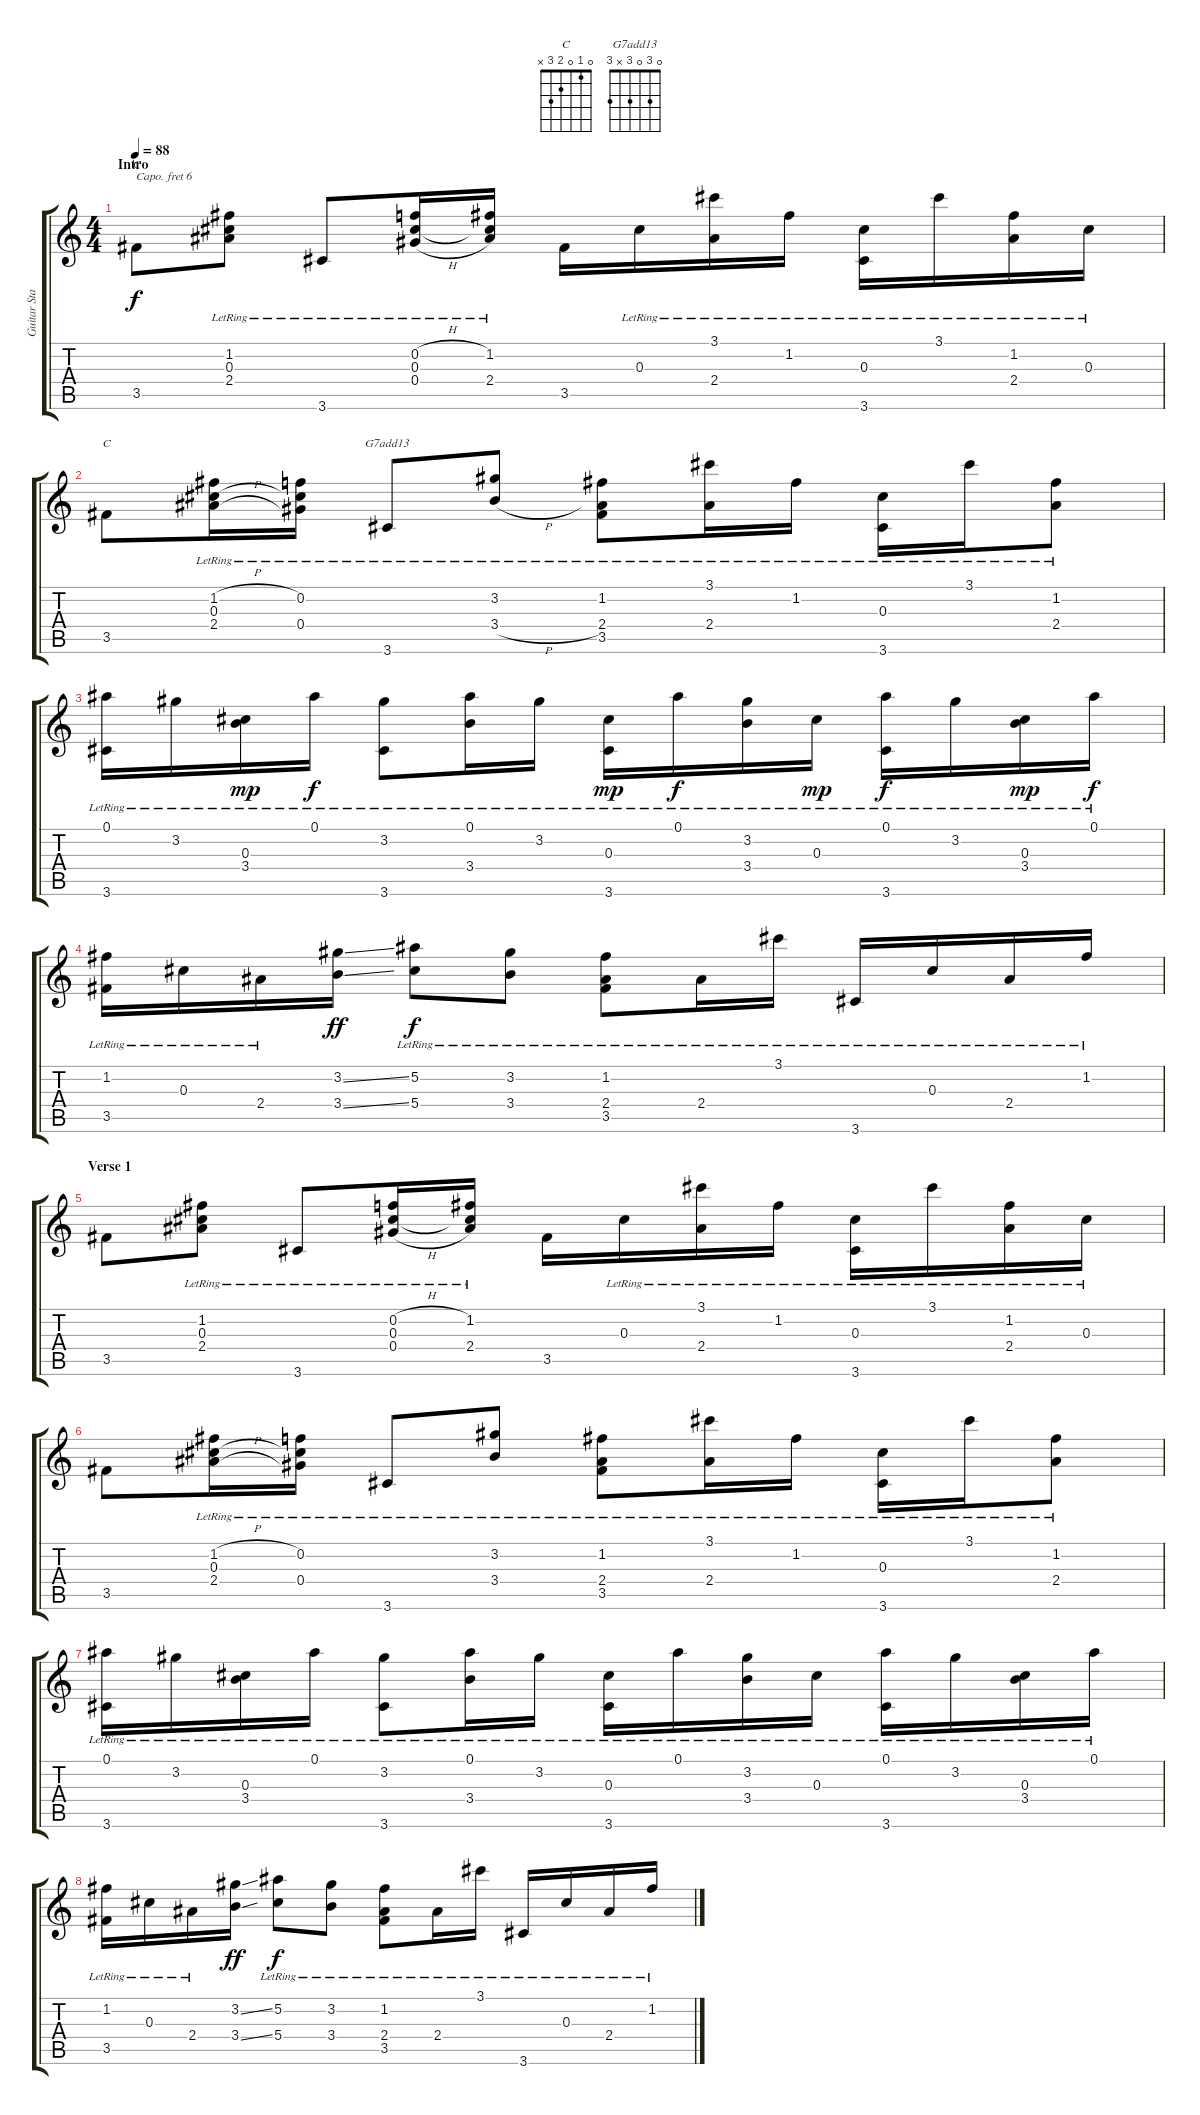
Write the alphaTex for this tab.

\track ("Guitar Standard tuning" "Guitar Sta") {instrument acousticguitarnylon}
\staff {score tabs}
\capo 6
\tuning (E4 B3 G3 D3 A2 E2) {hide}
\chord ("C" 3 1 0 2 3 x)
\chord ("C" 0 1 0 2 3 x)
\chord ("G7add13" 0 3 0 3 x 3)
\ts (4 4)
\section ("" "Intro")
\tempo 88
\clef g2
\ks c
3.5.8{ch "C" dy f instrument acousticguitarnylon} (1.2{lr} 0.3{lr} 2.4{lr}).8 3.6{lr}.8 (0.2{h} 0.3{lr} 0.4{h}).16 (1.2{lr} 0.3{t} 2.4{lr}).16 3.5.16 0.3{lr}.16 (3.1{lr} 2.4{lr}).16 1.2{lr}.16 (0.3{lr} 3.6{lr}).16 3.1{lr}.16 (1.2{lr} 2.4{lr}).16 0.3{lr}.16 |
3.5.8{ch "C"} (1.2{h} 0.3{lr} 2.4{h}).16 (0.2{lr} 0.3{t} 0.4{lr}).16 3.6{lr}.8{ch "G7add13"} (3.2{lr} 3.4{h}).8 (1.2{lr} 2.4{lr} 3.5).8 (3.1{lr} 2.4{lr}).16 1.2{lr}.16 (0.3{lr} 3.6{lr}).16 3.1{lr}.16 (1.2{lr} 2.4{lr}).8 |
(0.1{lr} 3.6{lr}).16 3.2{lr}.16 (0.3{lr} 3.4{lr}).16{dy mp} 0.1{lr}.16{dy f} (3.2{lr} 3.6{lr}).8 (0.1{lr} 3.4{lr}).16 3.2{lr}.16 (0.3{lr} 3.6{lr}).16{dy mp} 0.1{lr}.16{dy f} (3.2{lr} 3.4{lr}).16 0.3{lr}.16{dy mp} (0.1{lr} 3.6{lr}).16{dy f} 3.2{lr}.16 (0.3{lr} 3.4{lr}).16{dy mp} 0.1{lr}.16{dy f} |
(1.2{lr} 3.5).16 0.3{lr}.16 2.4{lr}.16 (3.2{ss} 3.4{ss}).16{dy ff} (5.2{lr} 5.4{lr}).8{dy f} (3.2{lr} 3.4{lr}).8 (1.2{lr} 2.4{lr} 3.5).8 2.4{lr}.16 3.1{lr}.16 3.6{lr}.16 0.3{lr}.16 2.4{lr}.16 1.2{lr}.16 |
\section ("" "Verse 1")
3.5.8 (1.2{lr} 0.3{lr} 2.4{lr}).8 3.6{lr}.8 (0.2{h} 0.3{lr} 0.4{h}).16 (1.2{lr} 0.3{t} 2.4{lr}).16 3.5.16 0.3{lr}.16 (3.1{lr} 2.4{lr}).16 1.2{lr}.16 (0.3{lr} 3.6{lr}).16 3.1{lr}.16 (1.2{lr} 2.4{lr}).16 0.3{lr}.16 |
3.5.8 (1.2{h} 0.3{lr} 2.4{h}).16 (0.2{lr} 0.3{t} 0.4{lr}).16 3.6{lr}.8 (3.2{lr} 3.4{lr}).8 (1.2{lr} 2.4{lr} 3.5).8 (3.1{lr} 2.4{lr}).16 1.2{lr}.16 (0.3{lr} 3.6{lr}).16 3.1{lr}.16 (1.2{lr} 2.4{lr}).8 |
(0.1{lr} 3.6{lr}).16 3.2{lr}.16 (0.3{lr} 3.4{lr}).16 0.1{lr}.16 (3.2{lr} 3.6{lr}).8 (0.1{lr} 3.4{lr}).16 3.2{lr}.16 (0.3{lr} 3.6{lr}).16 0.1{lr}.16 (3.2{lr} 3.4{lr}).16 0.3{lr}.16 (0.1{lr} 3.6{lr}).16 3.2{lr}.16 (0.3{lr} 3.4{lr}).16 0.1{lr}.16 |
(1.2{lr} 3.5).16 0.3{lr}.16 2.4{lr}.16 (3.2{ss} 3.4{ss}).16{dy ff} (5.2{lr} 5.4{lr}).8{dy f} (3.2{lr} 3.4{lr}).8 (1.2{lr} 2.4{lr} 3.5).8 2.4{lr}.16 3.1{lr}.16 3.6{lr}.16 0.3{lr}.16 2.4{lr}.16 1.2{lr}.16
